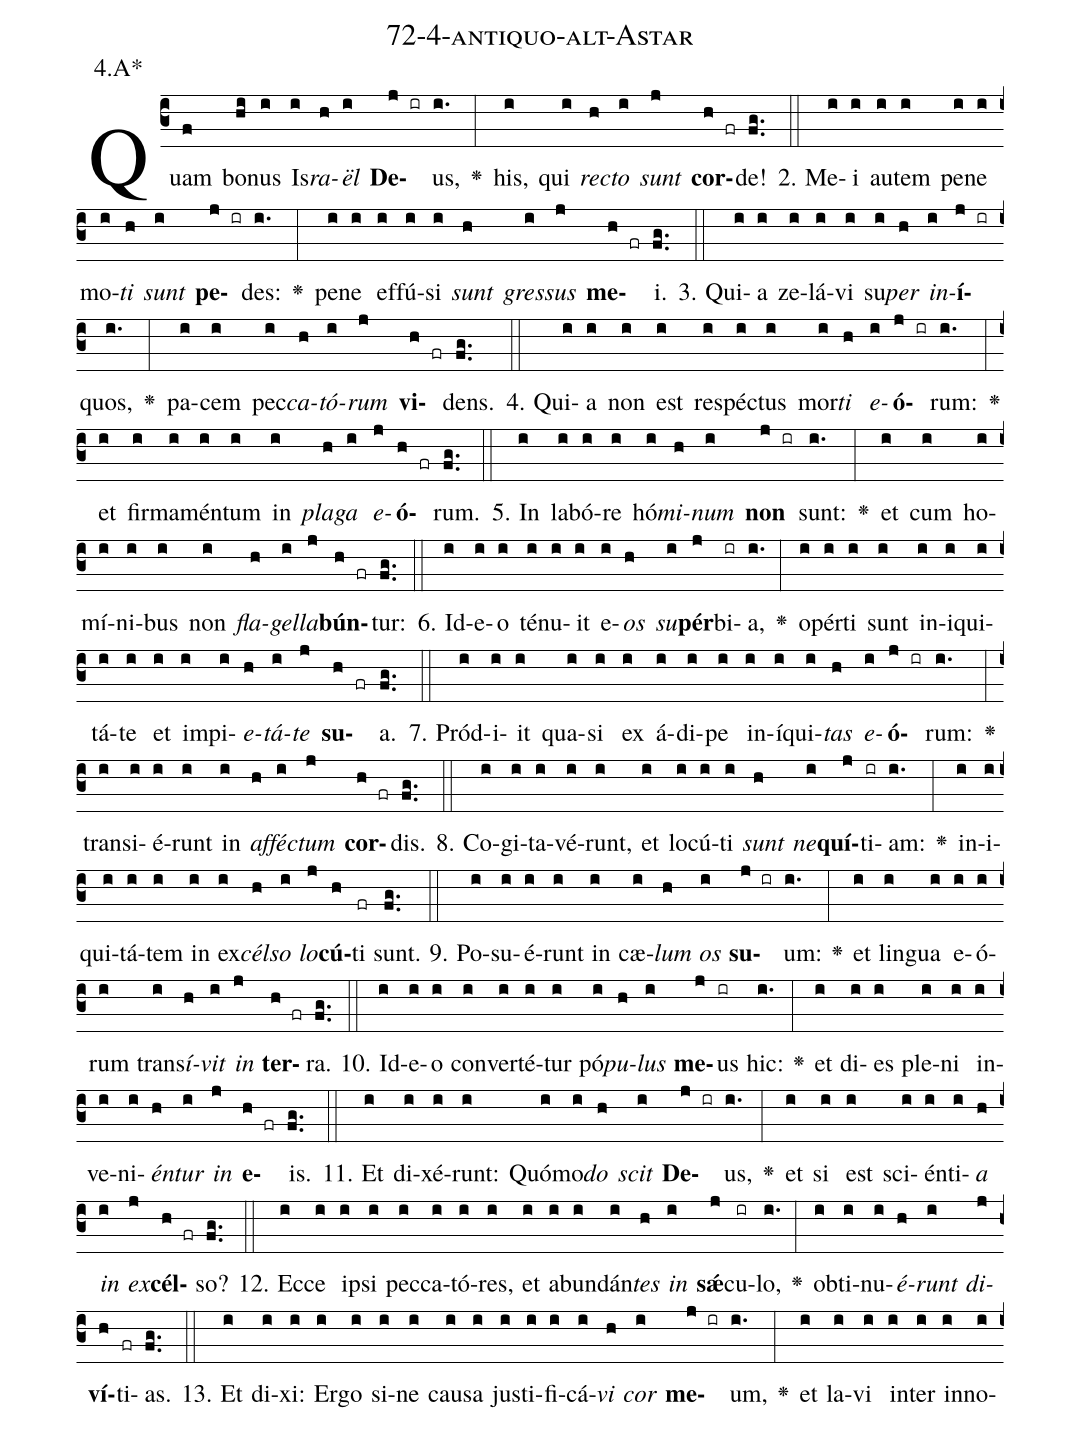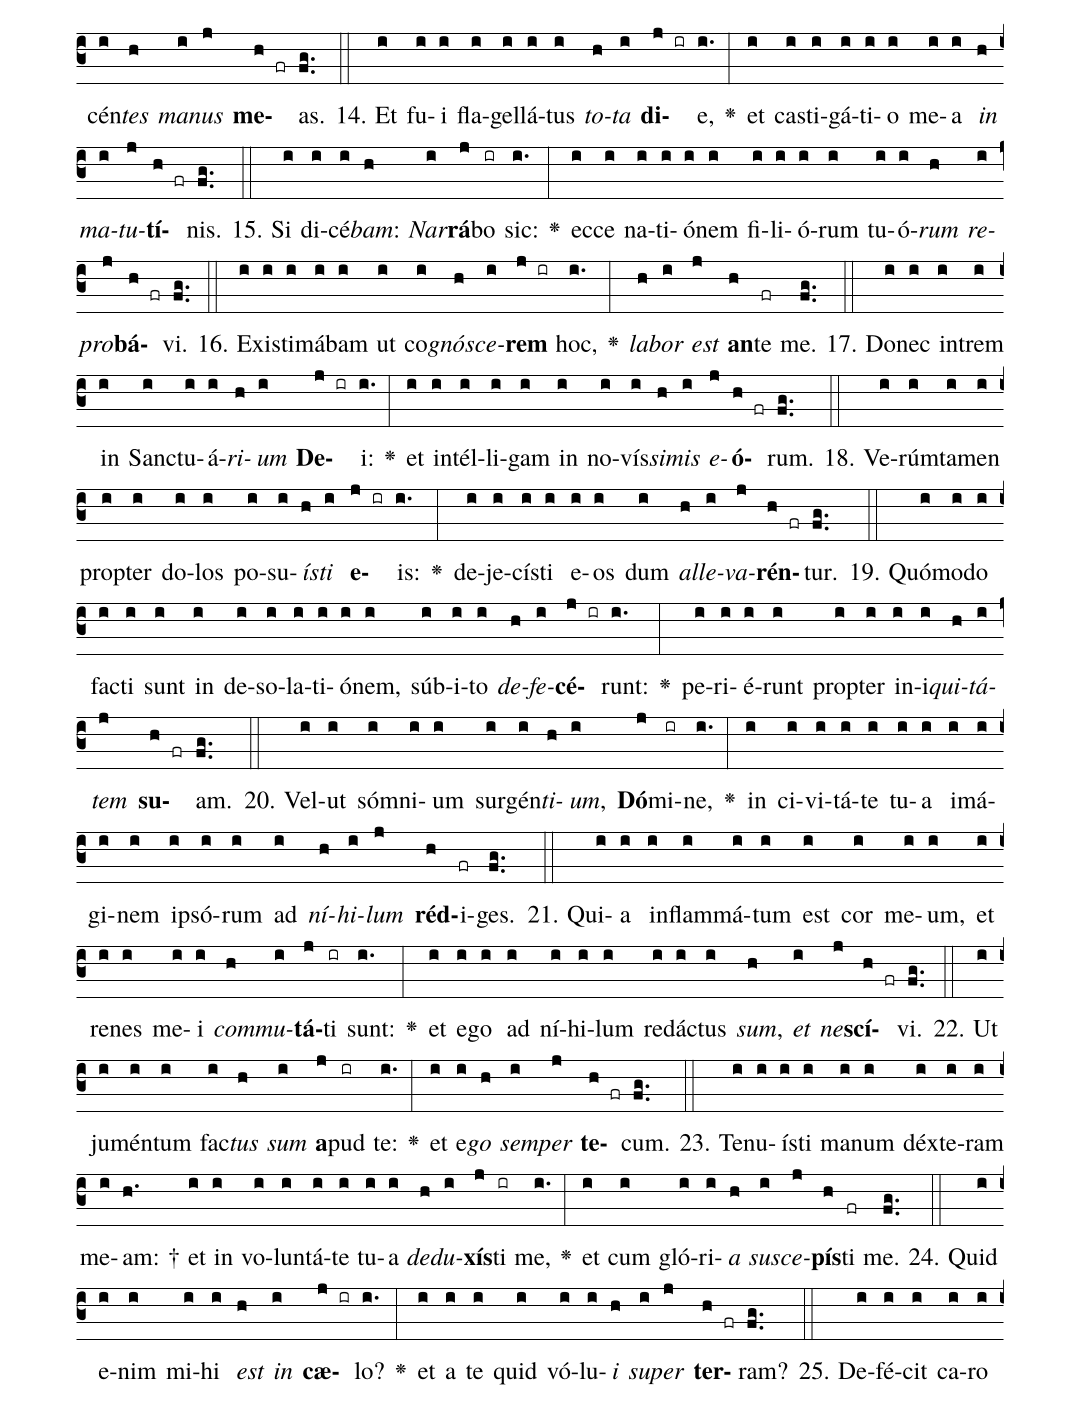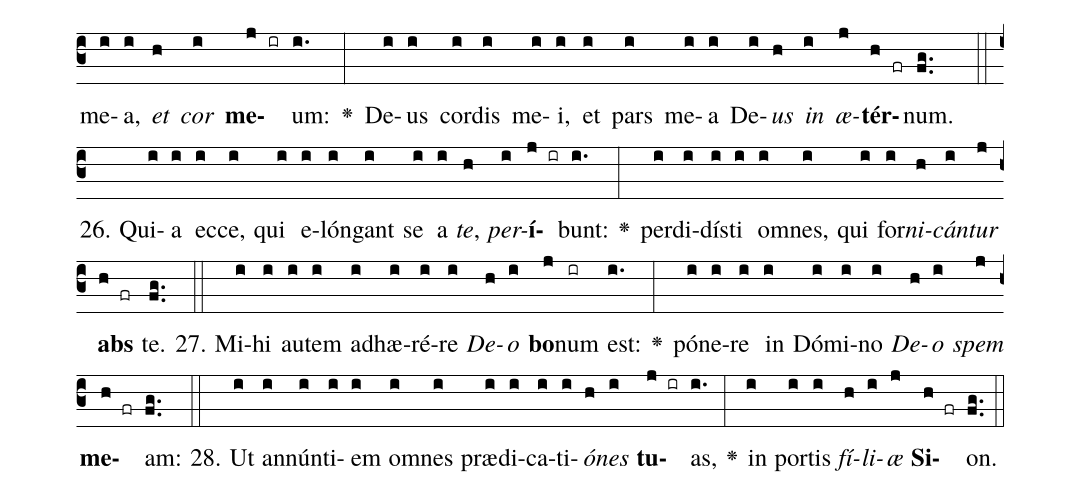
name: 72-4-antiquo-alt-Astar;
annotation: 4.A*;
%%
(c3)Quam(f) bo(hi)nus(i) Is(i)<i>ra</i>(h)<i>ël</i>(i) <b>De</b>(j ir)us,(i.) <v>\greheightstar</v>(:) his,(i) qui(i) <i>rec</i>(h)<i>to</i>(i) <i>sunt</i>(j) <b>cor</b>(h fr)de!(fg..) (::)
2. Me(i)i(i) au(i)tem(i) pe(i)ne(i) mo(i)<i>ti</i>(h) <i>sunt</i>(i) <b>pe</b>(j ir)des:(i.) <v>\greheightstar</v>(:) pe(i)ne(i) ef(i)fú(i)si(i) <i>sunt</i>(h) <i>gres</i>(i)<i>sus</i>(j) <b>me</b>(h fr)i.(fg..) (::)
3. Qui(i)a(i) ze(i)lá(i)vi(i) su(i)<i>per</i>(h) <i>in</i>(i)<b>í</b>(j ir)quos,(i.) <v>\greheightstar</v>(:) pa(i)cem(i) pec(i)<i>ca</i>(h)<i>tó</i>(i)<i>rum</i>(j) <b>vi</b>(h fr)dens.(fg..) (::)
4. Qui(i)a(i) non(i) est(i) re(i)spéc(i)tus(i) mor(i)<i>ti</i>(h) <i>e</i>(i)<b>ó</b>(j ir)rum:(i.) <v>\greheightstar</v>(:) et(i) fir(i)ma(i)mén(i)tum(i) in(i) <i>pla</i>(h)<i>ga</i>(i) <i>e</i>(j)<b>ó</b>(h fr)rum.(fg..) (::)
5. In(i) la(i)bó(i)re(i) hó(i)<i>mi</i>(h)<i>num</i>(i) <b>non</b>(j ir) sunt:(i.) <v>\greheightstar</v>(:) et(i) cum(i) ho(i)mí(i)ni(i)bus(i) non(i) <i>fla</i>(h)<i>gel</i>(i)<i>la</i>(j)<b>bún</b>(h fr)tur:(fg..) (::)
6. Id(i)e(i)o(i) té(i)nu(i)it(i) e(i)<i>os</i>(h) <i>su</i>(i)<b>pér</b>(j)bi(ir)a,(i.) <v>\greheightstar</v>(:) o(i)pér(i)ti(i) sunt(i) in(i)i(i)qui(i)tá(i)te(i) et(i) im(i)pi(i)<i>e</i>(h)<i>tá</i>(i)<i>te</i>(j) <b>su</b>(h fr)a.(fg..) (::)
7. Pród(i)i(i)it(i) qua(i)si(i) ex(i) á(i)di(i)pe(i) in(i)í(i)qui(i)<i>tas</i>(h) <i>e</i>(i)<b>ó</b>(j ir)rum:(i.) <v>\greheightstar</v>(:) trans(i)i(i)é(i)runt(i) in(i) <i>af</i>(h)<i>féc</i>(i)<i>tum</i>(j) <b>cor</b>(h fr)dis.(fg..) (::)
8. Co(i)gi(i)ta(i)vé(i)runt,(i) et(i) lo(i)cú(i)ti(i) <i>sunt</i>(h) <i>ne</i>(i)<b>quí</b>(j)ti(ir)am:(i.) <v>\greheightstar</v>(:) in(i)i(i)qui(i)tá(i)tem(i) in(i) ex(i)<i>cél</i>(h)<i>so</i>(i) <i>lo</i>(j)<b>cú</b>(h)ti(fr) sunt.(fg..) (::)
9. Po(i)su(i)é(i)runt(i) in(i) cæ(i)<i>lum</i>(h) <i>os</i>(i) <b>su</b>(j ir)um:(i.) <v>\greheightstar</v>(:) et(i) lin(i)gua(i) e(i)ó(i)rum(i) trans(i)<i>í</i>(h)<i>vit</i>(i) <i>in</i>(j) <b>ter</b>(h fr)ra.(fg..) (::)
10. Id(i)e(i)o(i) con(i)ver(i)té(i)tur(i) pó(i)<i>pu</i>(h)<i>lus</i>(i) <b>me</b>(j)us(ir) hic:(i.) <v>\greheightstar</v>(:) et(i) di(i)es(i) ple(i)ni(i) in(i)ve(i)ni(i)<i>én</i>(h)<i>tur</i>(i) <i>in</i>(j) <b>e</b>(h fr)is.(fg..) (::)
11. Et(i) di(i)xé(i)runt:(i) Quó(i)mo(i)<i>do</i>(h) <i>scit</i>(i) <b>De</b>(j ir)us,(i.) <v>\greheightstar</v>(:) et(i) si(i) est(i) sci(i)én(i)ti(i)<i>a</i>(h) <i>in</i>(i) <i>ex</i>(j)<b>cél</b>(h fr)so?(fg..) (::)
12. Ec(i)ce(i) ip(i)si(i) pec(i)ca(i)tó(i)res,(i) et(i) ab(i)un(i)dán(i)<i>tes</i>(h) <i>in</i>(i) <b>sǽ</b>(j)cu(ir)lo,(i.) <v>\greheightstar</v>(:) ob(i)ti(i)nu(i)<i>é</i>(h)<i>runt</i>(i) <i>di</i>(j)<b>ví</b>(h)ti(fr)as.(fg..) (::)
13. Et(i) di(i)xi:(i) Er(i)go(i) si(i)ne(i) cau(i)sa(i) jus(i)ti(i)fi(i)cá(i)<i>vi</i>(h) <i>cor</i>(i) <b>me</b>(j ir)um,(i.) <v>\greheightstar</v>(:) et(i) la(i)vi(i) in(i)ter(i) in(i)no(i)cén(i)<i>tes</i>(h) <i>ma</i>(i)<i>nus</i>(j) <b>me</b>(h fr)as.(fg..) (::)
14. Et(i) fu(i)i(i) fla(i)gel(i)lá(i)tus(i) <i>to</i>(h)<i>ta</i>(i) <b>di</b>(j ir)e,(i.) <v>\greheightstar</v>(:) et(i) cas(i)ti(i)gá(i)ti(i)o(i) me(i)a(i) <i>in</i>(h) <i>ma</i>(i)<i>tu</i>(j)<b>tí</b>(h fr)nis.(fg..) (::)
15. Si(i) di(i)cé(i)<i>bam</i>:(h) <i>Nar</i>(i)<b>rá</b>(j)bo(ir) sic:(i.) <v>\greheightstar</v>(:) ec(i)ce(i) na(i)ti(i)ó(i)nem(i) fi(i)li(i)ó(i)rum(i) tu(i)ó(i)<i>rum</i>(h) <i>re</i>(i)<i>pro</i>(j)<b>bá</b>(h fr)vi.(fg..) (::)
16. Ex(i)is(i)ti(i)má(i)bam(i) ut(i) co(i)<i>gnó</i>(h)<i>sce</i>(i)<b>rem</b>(j ir) hoc,(i.) <v>\greheightstar</v>(:) <i>la</i>(h)<i>bor</i>(i) <i>est</i>(j) <b>an</b>(h)te(fr) me.(fg..) (::)
17. Do(i)nec(i) in(i)trem(i) in(i) Sanc(i)tu(i)á(i)<i>ri</i>(h)<i>um</i>(i) <b>De</b>(j ir)i:(i.) <v>\greheightstar</v>(:) et(i) in(i)tél(i)li(i)gam(i) in(i) no(i)vís(i)<i>si</i>(h)<i>mis</i>(i) <i>e</i>(j)<b>ó</b>(h fr)rum.(fg..) (::)
18. Ve(i)rúm(i)ta(i)men(i) prop(i)ter(i) do(i)los(i) po(i)su(i)<i>ís</i>(h)<i>ti</i>(i) <b>e</b>(j ir)is:(i.) <v>\greheightstar</v>(:) de(i)je(i)cís(i)ti(i) e(i)os(i) dum(i) <i>al</i>(h)<i>le</i>(i)<i>va</i>(j)<b>rén</b>(h fr)tur.(fg..) (::)
19. Quó(i)mo(i)do(i) fac(i)ti(i) sunt(i) in(i) de(i)so(i)la(i)ti(i)ó(i)nem,(i) súb(i)i(i)to(i) <i>de</i>(h)<i>fe</i>(i)<b>cé</b>(j ir)runt:(i.) <v>\greheightstar</v>(:) pe(i)ri(i)é(i)runt(i) prop(i)ter(i) in(i)i(i)<i>qui</i>(h)<i>tá</i>(i)<i>tem</i>(j) <b>su</b>(h fr)am.(fg..) (::)
20. Vel(i)ut(i) sóm(i)ni(i)um(i) sur(i)gén(i)<i>ti</i>(h)<i>um</i>,(i) <b>Dó</b>(j)mi(ir)ne,(i.) <v>\greheightstar</v>(:) in(i) ci(i)vi(i)tá(i)te(i) tu(i)a(i) i(i)má(i)gi(i)nem(i) ip(i)só(i)rum(i) ad(i) <i>ní</i>(h)<i>hi</i>(i)<i>lum</i>(j) <b>réd</b>(h)i(fr)ges.(fg..) (::)
21. Qui(i)a(i) in(i)flam(i)má(i)tum(i) est(i) cor(i) me(i)um,(i) et(i) re(i)nes(i) me(i)i(i) <i>com</i>(h)<i>mu</i>(i)<b>tá</b>(j)ti(ir) sunt:(i.) <v>\greheightstar</v>(:) et(i) e(i)go(i) ad(i) ní(i)hi(i)lum(i) red(i)ác(i)tus(i) <i>sum</i>,(h) <i>et</i>(i) <i>ne</i>(j)<b>scí</b>(h fr)vi.(fg..) (::)
22. Ut(i) ju(i)mén(i)tum(i) fac(i)<i>tus</i>(h) <i>sum</i>(i) <b>a</b>(j)pud(ir) te:(i.) <v>\greheightstar</v>(:) et(i) e(i)<i>go</i>(h) <i>sem</i>(i)<i>per</i>(j) <b>te</b>(h fr)cum.(fg..) (::)
23. Te(i)nu(i)ís(i)ti(i) ma(i)num(i) déx(i)te(i)ram(i) me(i)am: †(h.) et(i) in(i) vo(i)lun(i)tá(i)te(i) tu(i)a(i) <i>de</i>(h)<i>du</i>(i)<b>xís</b>(j)ti(ir) me,(i.) <v>\greheightstar</v>(:) et(i) cum(i) gló(i)ri(i)<i>a</i>(h) <i>su</i>(i)<i>sce</i>(j)<b>pís</b>(h)ti(fr) me.(fg..) (::)
24. Quid(i) e(i)nim(i) mi(i)hi(i) <i>est</i>(h) <i>in</i>(i) <b>cæ</b>(j ir)lo?(i.) <v>\greheightstar</v>(:) et(i) a(i) te(i) quid(i) vó(i)lu(i)<i>i</i>(h) <i>su</i>(i)<i>per</i>(j) <b>ter</b>(h fr)ram?(fg..) (::)
25. De(i)fé(i)cit(i) ca(i)ro(i) me(i)a,(i) <i>et</i>(h) <i>cor</i>(i) <b>me</b>(j ir)um:(i.) <v>\greheightstar</v>(:) De(i)us(i) cor(i)dis(i) me(i)i,(i) et(i) pars(i) me(i)a(i) De(i)<i>us</i>(h) <i>in</i>(i) <i>æ</i>(j)<b>tér</b>(h fr)num.(fg..) (::)
26. Qui(i)a(i) ec(i)ce,(i) qui(i) e(i)lón(i)gant(i) se(i) a(i) <i>te</i>,(h) <i>per</i>(i)<b>í</b>(j ir)bunt:(i.) <v>\greheightstar</v>(:) per(i)di(i)dís(i)ti(i) om(i)nes,(i) qui(i) for(i)<i>ni</i>(h)<i>cán</i>(i)<i>tur</i>(j) <b>abs</b>(h fr) te.(fg..) (::)
27. Mi(i)hi(i) au(i)tem(i) ad(i)hæ(i)ré(i)re(i) <i>De</i>(h)<i>o</i>(i) <b>bo</b>(j)num(ir) est:(i.) <v>\greheightstar</v>(:) pó(i)ne(i)re(i) in(i) Dó(i)mi(i)no(i) <i>De</i>(h)<i>o</i>(i) <i>spem</i>(j) <b>me</b>(h fr)am:(fg..) (::)
28. Ut(i) an(i)nún(i)ti(i)em(i) om(i)nes(i) præ(i)di(i)ca(i)ti(i)<i>ó</i>(h)<i>nes</i>(i) <b>tu</b>(j ir)as,(i.) <v>\greheightstar</v>(:) in(i) por(i)tis(i) <i>fí</i>(h)<i>li</i>(i)<i>æ</i>(j) <b>Si</b>(h fr)on.(fg..) (::)
